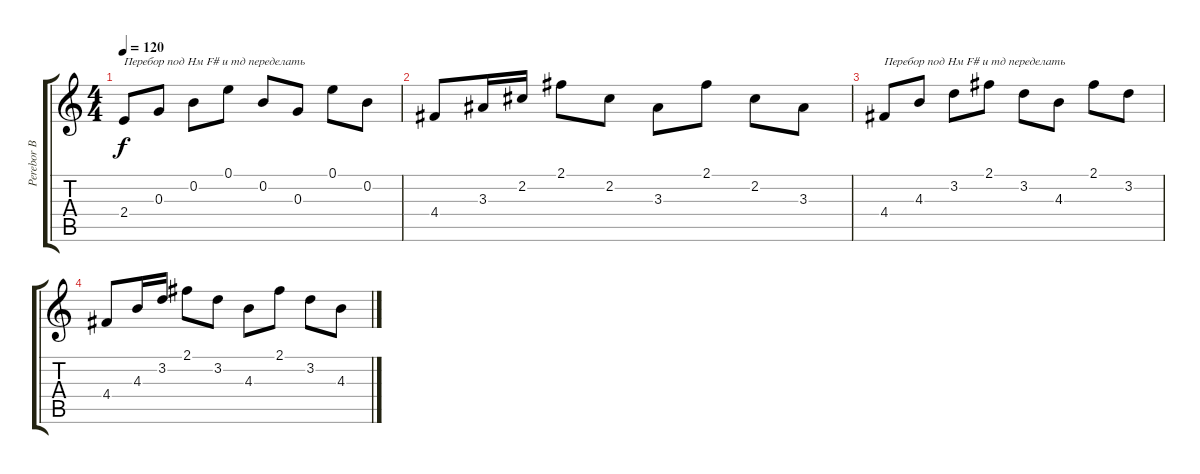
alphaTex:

\track ("Perebor B" "Perebor B") {instrument acousticguitarsteel}
\staff {score tabs}
\tuning (E4 B3 G3 D3 A2 E2) {hide}
\ts (4 4)
\tempo 120
\clef g2
\ks c
2.4.8{txt "Перебор под Нм F# и тд переделать" dy f} 0.3.8 0.2.8 0.1.8 0.2.8 0.3.8 0.1.8 0.2.8 |
4.4.8 3.3.16 2.2.16 2.1.8 2.2.8 3.3.8 2.1.8 2.2.8 3.3.8 |
4.4.8{txt "Перебор под Нм F# и тд переделать"} 4.3.8 3.2.8 2.1.8 3.2.8 4.3.8 2.1.8 3.2.8 |
4.4.8 4.3.16 3.2.16 2.1.8 3.2.8 4.3.8 2.1.8 3.2.8 4.3.8
